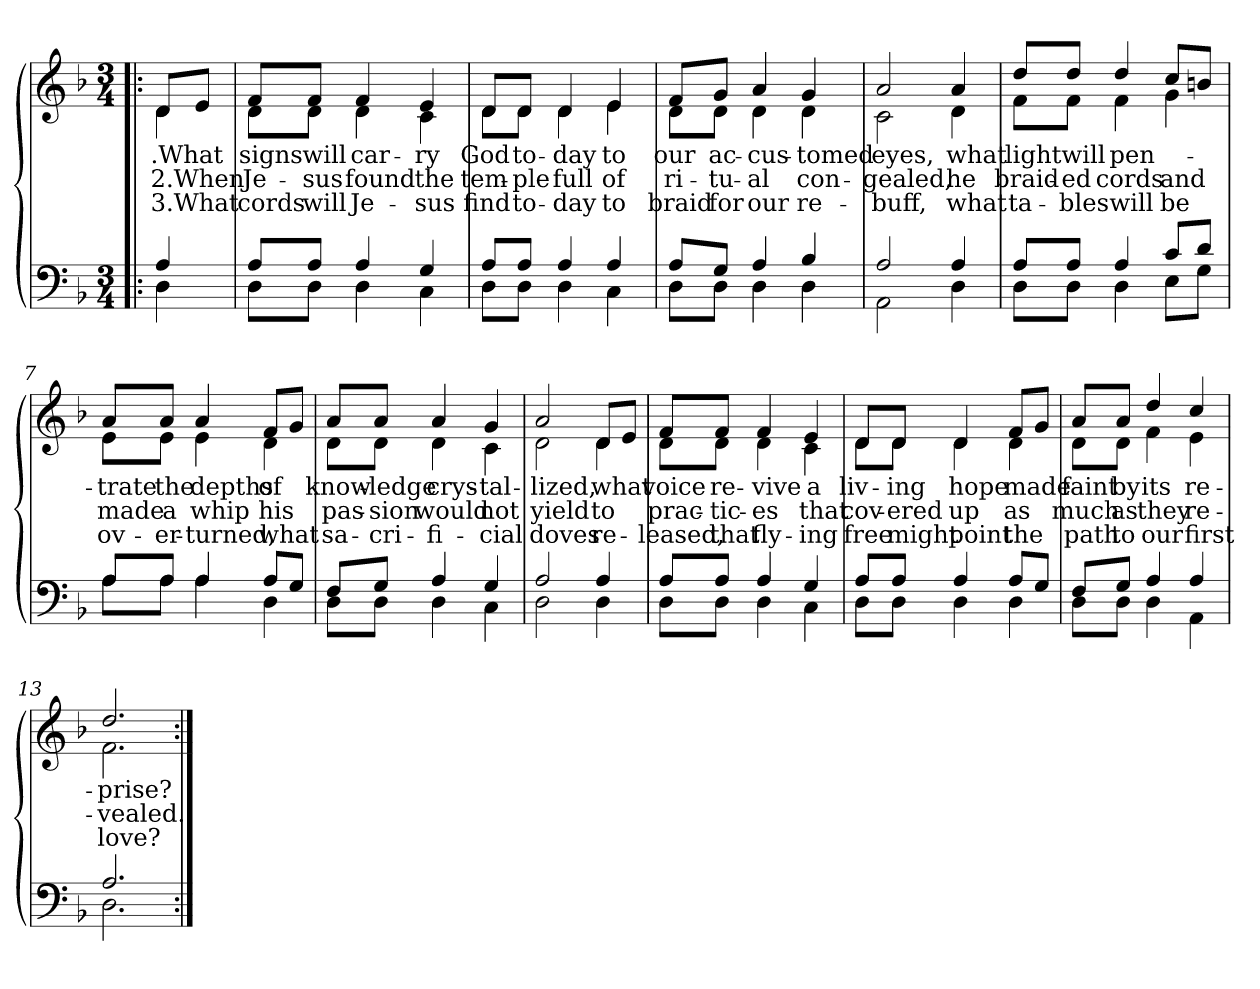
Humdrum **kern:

**kern	**kern	**text	**text	**text
*part1	*part1	*part1	*part1	*part1
*staff2	*staff1	*staff1	*staff1	*staff1
*clefF4	*clefG2	*	*	*
*k[b-]	*k[b-]	*	*	*
*F:	*F:	*	*	*
*M3/4	*M3/4	*	*	*
=1!|:	=1!|:	=1!|:	=1!|:	=1!|:
*^	*	*	*	*
!	!	!	!LO:LY:b	!LO:LY:b	!LO:LY:b
*	*	*^	*	*	*
4A/	4D\	8d/L	4d<\	.What	2.When	3.What
.	.	8e/J	.	.	.	.
=2	=2	=2	=2	=2	=2	=2
!	!	!	!	!LO:LY:b	!LO:LY:b	!LO:LY:b
8A/L	8D\L	8f/L	8d\L	signs	Je-	cords
!	!	!	!	!LO:LY:b	!LO:LY:b	!LO:LY:b
8A/J	8D\J	8f/J	8d\J	will	-sus	will
!	!	!	!	!LO:LY:b	!LO:LY:b	!LO:LY:b
4A/	4D\	4f/	4d\	car-	found	Je-
!	!	!	!	!LO:LY:b	!LO:LY:b	!LO:LY:b
4G/	4C\	4e/	4c\	-ry	the	-sus
=3	=3	=3	=3	=3	=3	=3
!	!	!	!	!LO:LY:b	!LO:LY:b	!LO:LY:b
8A/L	8D\L	8d/L	8d\L	God	tem-	find
!	!	!	!	!LO:LY:b	!LO:LY:b	!LO:LY:b
8A/J	8D\J	8d/J	8d\J	to-	-ple	to-
!	!	!	!	!LO:LY:b	!LO:LY:b	!LO:LY:b
4A/	4D\	4d/	4d\	-day	full	-day
!	!	!	!	!LO:LY:b	!LO:LY:b	!LO:LY:b
4A/	4C\	4e/	4e\	to	of	to
=4	=4	=4	=4	=4	=4	=4
!	!	!	!	!LO:LY:b	!LO:LY:b	!LO:LY:b
8A/L	8D\L	8f/L	8d\L	our	ri-	braid
!	!	!	!	!LO:LY:b	!LO:LY:b	!LO:LY:b
8G/J	8D\J	8g/J	8d\J	ac-	-tu-	for
!	!	!	!	!LO:LY:b	!LO:LY:b	!LO:LY:b
4A/	4D\	4a/	4d\	-cus-	-al	our
!	!	!	!	!LO:LY:b	!LO:LY:b	!LO:LY:b
4B-/	4D\	4g/	4d\	-tomed	con-	re-
=5	=5	=5	=5	=5	=5	=5
!	!	!	!	!LO:LY:b	!LO:LY:b	!LO:LY:b
2A/	2AA\	2a/	2c\	eyes,	-gealed,	-buff,
!	!	!	!	!LO:LY:b	!LO:LY:b	!LO:LY:b
4A/	4D\	4a/	4d\	what	he	what
!!LO:LB:g=z	!!
=6	=6	=6	=6	=6	=6	=6
!	!	!	!	!LO:LY:b	!LO:LY:b	!LO:LY:b
8A/L	8D\L	8dd/L	8f\L	light	braid-	ta-
!	!	!	!	!LO:LY:b	!LO:LY:b	!LO:LY:b
8A/J	8D\J	8dd/J	8f\J	will	-ed	-bles
!	!	!	!	!LO:LY:b	!LO:LY:b	!LO:LY:b
4A/	4D\	4dd/	4f\	pen-	cords	will
!	!	!	!	!LO:LY:b	!	!
!	!	!	!	!	!LO:LY:b	!LO:LY:b
8c/L	8E\L	8cc/L	4g\	.	and	be
8d/J	8G\J	8bn/J	.	.	.	.
=7	=7	=7	=7	=7	=7	=7
!	!	!	!	!LO:LY:b	!LO:LY:b	!LO:LY:b
8A/L	8A\L	8a/L	8e\L	-trate	made	ov-
!	!	!	!	!LO:LY:b	!LO:LY:b	!LO:LY:b
8A/J	8A\J	8a/J	8e\J	the	a	-er-
!	!	!	!	!LO:LY:b	!LO:LY:b	!LO:LY:b
4A/	4A\	4a/	4e\	depths	whip	-turned,
!	!	!	!	!LO:LY:b	!LO:LY:b	!LO:LY:b
8A/L	4D\	8f/L	4d\	of	his	what
8G/J	.	8g/J	.	.	.	.
=8	=8	=8	=8	=8	=8	=8
!	!	!	!	!LO:LY:b	!LO:LY:b	!LO:LY:b
8F/L	8D\L	8a/L	8d\L	know-	pas-	sa-
!	!	!	!	!LO:LY:b:rj	!LO:LY:b:rj	!LO:LY:b:rj
8G/J	8D\J	8a/J	8d\J	-ledge	-sion	-cri-
!	!	!	!	!LO:LY:b	!LO:LY:b	!LO:LY:b
4A/	4D\	4a/	4d\	crys-	would	-fi-
!	!	!	!	!LO:LY:b	!LO:LY:b	!LO:LY:b
4G/	4C\	4g/	4c\	-tal-	not	-cial
=9	=9	=9	=9	=9	=9	=9
!	!	!	!	!LO:LY:b	!LO:LY:b	!LO:LY:b
2A/	2D\	2a/	2d\	-lized,	yield	doves
!	!	!	!	!LO:LY:b	!LO:LY:b	!LO:LY:b
4A/	4D\	8d/L	4d\	what	to	re-
.	.	8e/J	.	.	.	.
!!LO:LB:g=z	!!
=10	=10	=10	=10	=10	=10	=10
!	!	!	!	!LO:LY:b	!LO:LY:b	!LO:LY:b
8A/L	8D\L	8f/L	8d\L	voice	prac-	-leased,
!	!	!	!	!LO:LY:b	!LO:LY:b	!LO:LY:b
8A/J	8D\J	8f/J	8d\J	re-	-tic-	that
!	!	!	!	!LO:LY:b	!LO:LY:b	!LO:LY:b
4A/	4D\	4f/	4d\	-vive	-es	fly-
!	!	!	!	!LO:LY:b	!LO:LY:b	!LO:LY:b
4G/	4C\	4e/	4c\	a	that	-ing
=11	=11	=11	=11	=11	=11	=11
!	!	!	!	!LO:LY:b	!LO:LY:b	!LO:LY:b
8A/L	8D\L	8d/L	8d\L	liv-	cov-	free
!	!	!	!	!LO:LY:b	!LO:LY:b	!LO:LY:b
8A/J	8D\J	8d/J	8d\J	-ing	-ered	might
!	!	!	!	!LO:LY:b	!LO:LY:b	!LO:LY:b
4A/	4D\	4d/	4d\	hope	up	point
!	!	!	!	!LO:LY:b	!LO:LY:b	!LO:LY:b
8A/L	4D\	8f/L	4d\	made	as	the
8G/J	.	8g/J	.	.	.	.
=12	=12	=12	=12	=12	=12	=12
!	!	!	!	!LO:LY:b	!LO:LY:b	!LO:LY:b
8F/L	8D\L	8a/L	8d\L	faint	much	path
!	!	!	!	!LO:LY:b	!LO:LY:b	!LO:LY:b
8G/J	8D\J	8a/J	8d\J	by	as	to
!	!	!	!	!LO:LY:b	!LO:LY:b	!LO:LY:b
4A/	4D\	4dd/	4f\	its	they	our
!	!	!	!	!LO:LY:b	!LO:LY:b	!LO:LY:b
4A/	4AA\	4cc/	4e\	re-	re-	first
=13	=13	=13	=13	=13	=13	=13
!	!	!	!	!LO:LY:b	!LO:LY:b	!LO:LY:b
2.A/	2.D\	2.dd/	2.f\	-prise?	-vealed.	love?
*v	*v	*	*	*	*	*
*	*v	*v	*	*	*
=:|!	=:|!	=:|!	=:|!	=:|!
*-	*-	*-	*-	*-
